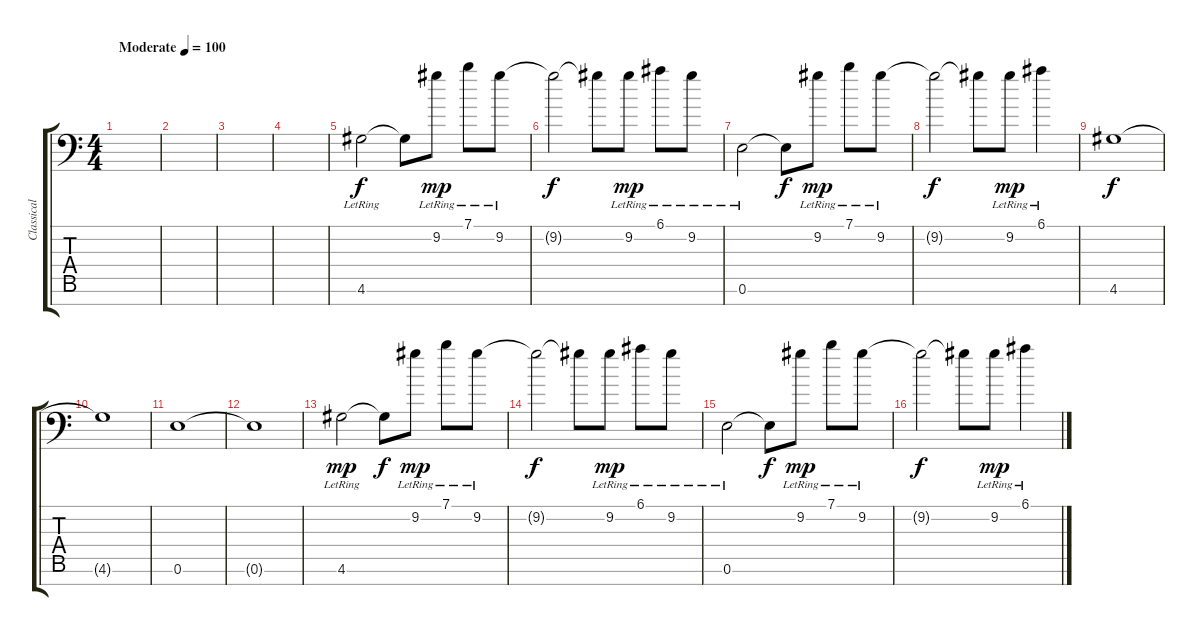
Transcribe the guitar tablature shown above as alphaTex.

\track ("Classical Guitar" "Classical ") {instrument acousticguitarnylon}
\staff {score tabs}
\tuning (E4 B3 G3 D3 A2 E2 C-1) {hide}
\ts (4 4)
\tempo (100 "Moderate")
\clef f4
\ks c
|
|
|
|
4.6{lr}.2 4.6{t}.8{dy f} 9.2{lr}.8{dy mp} 7.1{lr}.8 9.2{lr}.8 |
9.2{t}.2{dy f} 9.2{t}.8 9.2{lr}.8{dy mp} 6.1{lr}.8 9.2{lr}.8 |
0.6{lr}.2 0.6{t}.8{dy f} 9.2{lr}.8{dy mp} 7.1{lr}.8 9.2{lr}.8 |
9.2{t}.2{dy f} 9.2{t}.8 9.2{lr}.8{dy mp} 6.1{lr}.4 |
4.6.1{dy f} |
4.6{t}.1 |
0.6.1 |
0.6{t}.1 |
4.6{lr}.2{dy mp} 4.6{t}.8{dy f} 9.2{lr}.8{dy mp} 7.1{lr}.8 9.2{lr}.8 |
9.2{t}.2{dy f} 9.2{t}.8 9.2{lr}.8{dy mp} 6.1{lr}.8 9.2{lr}.8 |
0.6{lr}.2 0.6{t}.8{dy f} 9.2{lr}.8{dy mp} 7.1{lr}.8 9.2{lr}.8 |
9.2{t}.2{dy f} 9.2{t}.8 9.2{lr}.8{dy mp} 6.1{lr}.4
